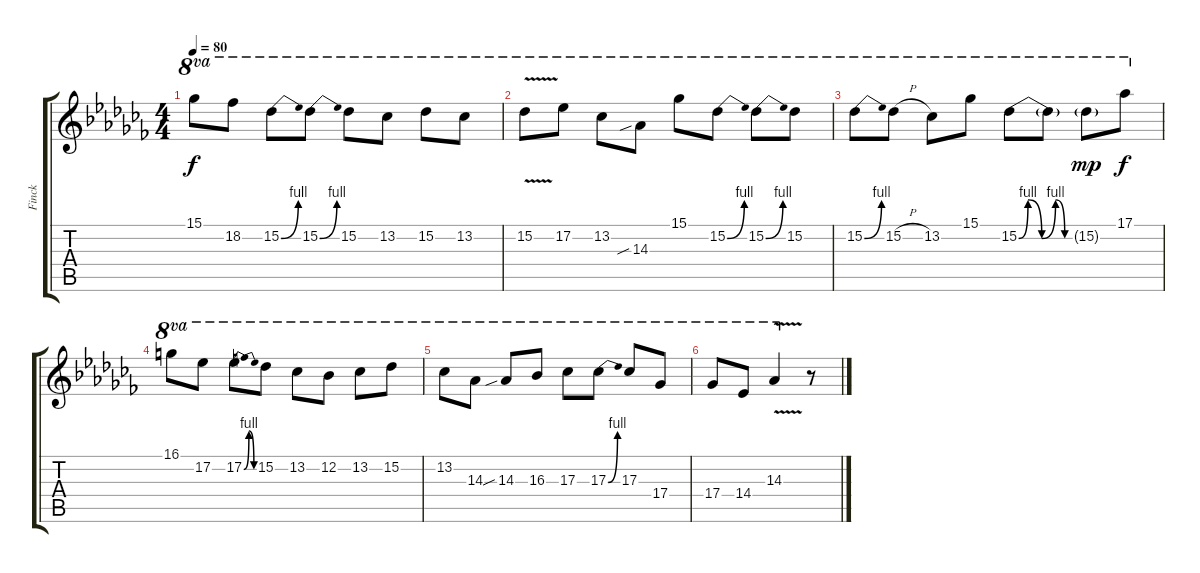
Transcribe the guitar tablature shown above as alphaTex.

\track ("Finck" "Finck") {instrument overdrivenguitar}
\staff {score tabs}
\tuning (Eb4 Bb3 Gb3 Db3 Ab2 Eb2) {hide}
\ts (4 4)
\tempo 80
\clef g2
\ks abminor
15.1.8{ot 8va dy f} 18.2.8{ot 8va} 15.2{be (bend 0 0 60 4)}.8{ot 8va} 15.2{be (bend 0 0 60 4)}.8{ot 8va} 15.2.8{ot 8va} 13.2.8{ot 8va} 15.2.8{ot 8va} 13.2.8{ot 8va} |
15.2{v}.8{ot 8va} 17.2.8{ot 8va} 13.2.8{ot 8va} 14.3{sib}.8{ot 8va} 15.1.8{ot 8va} 15.2{be (bend 0 0 60 4)}.8{ot 8va} 15.2{be (bend 0 0 60 4)}.8{ot 8va} 15.2.8{ot 8va} |
15.2{be (bend 0 0 60 4)}.8{ot 8va} 15.2{h}.8{ot 8va} 13.2.8{ot 8va} 15.1.8{ot 8va} 15.2{be (custom 0 0 10 4 25 0 40 4 50 0 54 0 60 0)}.8{ot 8va} 15.2{t}.8{ot 8va} 15.2{g}.8{ot 8va dy mp} 17.1.8{ot 8va dy f} |
16.1.8{ot 8va} 17.2.8{ot 8va} 17.2{be (bendrelease 0 0 20 4 39 4 60 0)}.8{ot 8va} 15.2.8{ot 8va} 13.2.8{ot 8va} 12.2.8{ot 8va} 13.2.8{ot 8va} 15.2.8{ot 8va} |
13.2.8{ot 8va} 14.3.8{ot 8va} 14.3{sib}.8{ot 8va} 16.3.8{ot 8va} 17.3.8{ot 8va} 17.3{be (bend 0 0 60 4)}.8{ot 8va} 17.3.8{ot 8va} 17.4.8{ot 8va} |
17.4.8{ot 8va} 14.4.8{ot 8va} 14.3{v}.4{ot 8va} r.8
